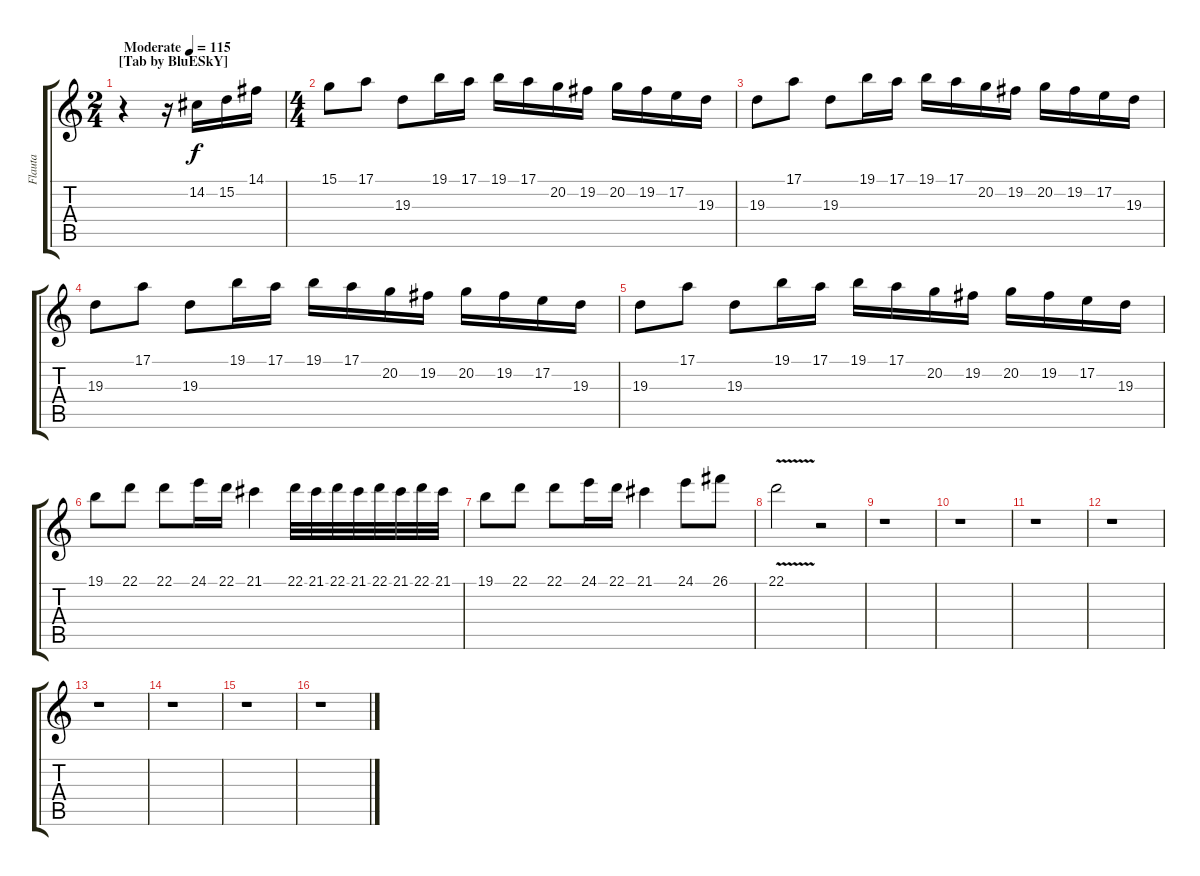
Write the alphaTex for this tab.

\track ("Flauta" "Flauta") {instrument panflute}
\staff {score tabs}
\tuning (E4 B3 G3 D3 A2 E2) {hide}
\ts (2 4)
\section ("" "[Tab by BluESkY]")
\tempo (115 "Moderate")
\clef g2
\ks c
r.4{dy f instrument panflute} r.16 14.2.16 15.2.16 14.1.16 |
\ts (4 4)
15.1.8 17.1.8 19.3.8 19.1.16 17.1.16 19.1.16 17.1.16 20.2.16 19.2.16 20.2.16 19.2.16 17.2.16 19.3.16 |
19.3.8 17.1.8 19.3.8 19.1.16 17.1.16 19.1.16 17.1.16 20.2.16 19.2.16 20.2.16 19.2.16 17.2.16 19.3.16 |
19.3.8 17.1.8 19.3.8 19.1.16 17.1.16 19.1.16 17.1.16 20.2.16 19.2.16 20.2.16 19.2.16 17.2.16 19.3.16 |
19.3.8 17.1.8 19.3.8 19.1.16 17.1.16 19.1.16 17.1.16 20.2.16 19.2.16 20.2.16 19.2.16 17.2.16 19.3.16 |
19.1.8 22.1.8 22.1.8 24.1.16 22.1.16 21.1.4 22.1.32 21.1.32 22.1.32 21.1.32 22.1.32 21.1.32 22.1.32 21.1.32 |
19.1.8 22.1.8 22.1.8 24.1.16 22.1.16 21.1.4 24.1.8 26.1.8 |
22.1{v}.2 r.2 |
r.1 |
r.1 |
r.1 |
r.1 |
r.1 |
r.1 |
r.1 |
r.1
